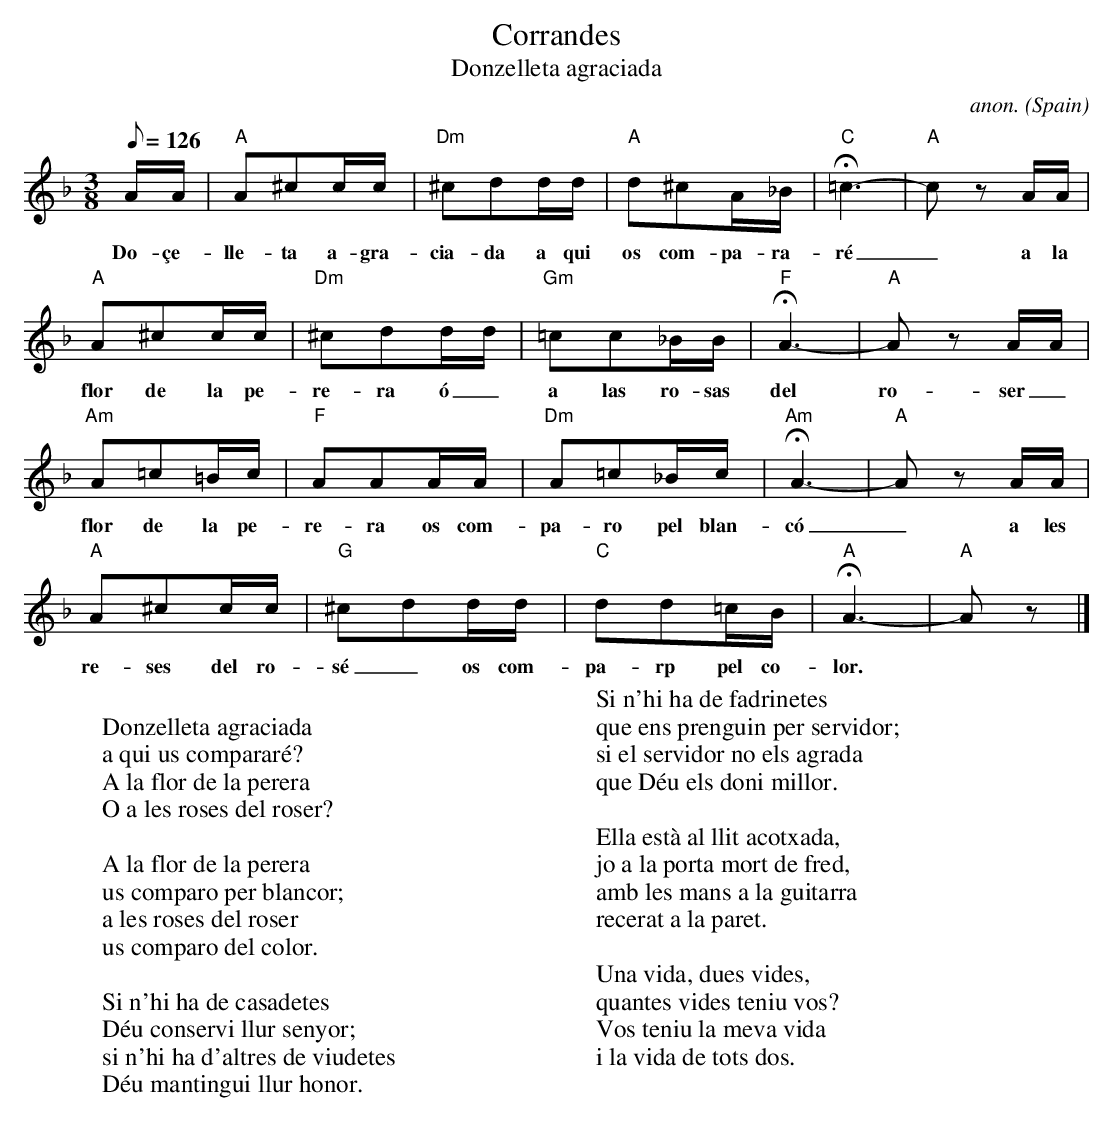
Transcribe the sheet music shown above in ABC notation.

X:1
T:Corrandes
T:Donzelleta agraciada
C:anon.
O:Spain
M:3/8
L:1/16
Q:1/8=126
K:Aphr
AA|"A"A2^c2cc|"Dm"^c2d2dd|"A"d2^c2A_B|"C"H=c6-|"A"c2 z2 AA|
w:Do-\cce-lle-ta a-gra-cia-da a qui os com-pa-ra-r\'e _ a la
"A"A2^c2cc|"Dm"^c2d2dd|"Gm"=c2c2_BB|"F"HA6-|"A"A2 z2 AA|
w:flor de la pe-re-ra \'o_a las ro-sas del ro-ser _ a la
"Am"A2=c2=Bc|"F"A2A2AA|"Dm"A2=c2_Bc|"Am"HA6-|"A"A2 z2 AA|
w:flor de la pe-re-ra os com-pa-ro pel blan-c\'o _ a les
"A"A2^c2cc|"G"^c2d2dd|"C"d2d2=cB|"A"HA6-|"A"A2 z2|]
w: re-ses del ro-s\'e _ os com-pa-rp pel co-lor.
W:
W:Donzelleta agraciada
W:a qui us comparar\'e?
W:A la flor de la perera
W:O a les roses del roser?
W:
W:A la flor de la perera
W:us comparo per blancor;
W:a les roses del roser
W:us comparo del color.
W:
W:Si n'hi ha de casadetes
W:D\'eu conservi llur senyor;
W:si n'hi ha d'altres de viudetes
W:D\'eu mantingui llur honor.
W:
W:Si n'hi ha de fadrinetes
W:que ens prenguin per servidor;
W:si el servidor no els agrada
W:que D\'eu els doni millor.
W:
W:Ella est\`a al llit acotxada,
W:jo a la porta mort de fred,
W:amb les mans a la guitarra
W:recerat a la paret.
W:
W:Una vida, dues vides,
W:quantes vides teniu vos?
W:Vos teniu la meva vida
W:i la vida de tots dos.
